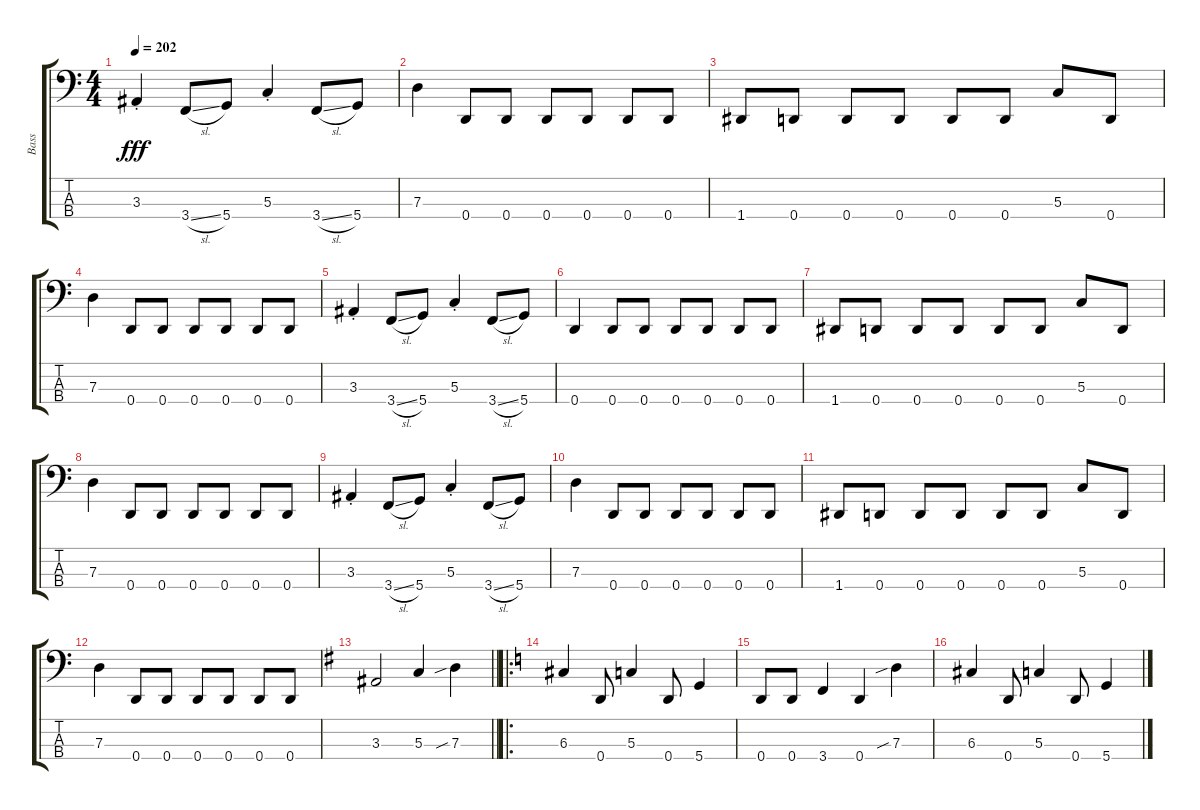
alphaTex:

\track ("Bass" "Bass") {instrument electricbasspick}
\staff {score tabs}
\tuning (F2 C2 G1 D1) {hide}
\ts (4 4)
\tempo 202
\clef f4
\ks c
3.3{st}.4{dy fff} 3.4{sl}.8 5.4.8 5.3{st}.4 3.4{sl}.8 5.4.8 |
7.3.4 0.4.8 0.4.8 0.4.8 0.4.8 0.4.8 0.4.8 |
1.4.8 0.4.8 0.4.8 0.4.8 0.4.8 0.4.8 5.3.8 0.4.8 |
7.3.4 0.4.8 0.4.8 0.4.8 0.4.8 0.4.8 0.4.8 |
3.3{st}.4 3.4{sl}.8 5.4.8 5.3{st}.4 3.4{sl}.8 5.4.8 |
0.4.4 0.4.8 0.4.8 0.4.8 0.4.8 0.4.8 0.4.8 |
1.4.8 0.4.8 0.4.8 0.4.8 0.4.8 0.4.8 5.3.8 0.4.8 |
7.3.4 0.4.8 0.4.8 0.4.8 0.4.8 0.4.8 0.4.8 |
3.3{st}.4 3.4{sl}.8 5.4.8 5.3{st}.4 3.4{sl}.8 5.4.8 |
7.3.4 0.4.8 0.4.8 0.4.8 0.4.8 0.4.8 0.4.8 |
1.4.8 0.4.8 0.4.8 0.4.8 0.4.8 0.4.8 5.3.8 0.4.8 |
7.3.4 0.4.8 0.4.8 0.4.8 0.4.8 0.4.8 0.4.8 |
\barLineRight lightlight
\ks g
3.3.2 5.3.4 7.3{sib}.4 |
\ro
\ks c
6.3.4 0.4.8 5.3.4 0.4.8 5.4.4 |
0.4.8 0.4.8 3.4.4 0.4.4 7.3{sib}.4 |
6.3.4 0.4.8 5.3.4 0.4.8 5.4.4
